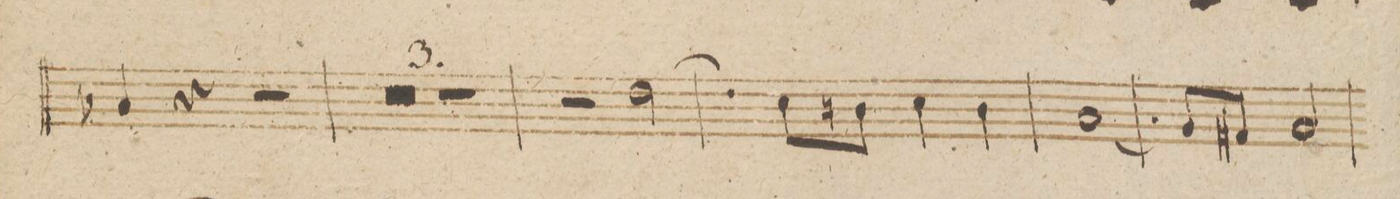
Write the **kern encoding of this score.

**kern	**dynam
*I"Violino 2do	*
*clefG2	*
*k[b-]	*
*met(c|)	*
*M2/2	*
4a-X/	.
4r	.
2r	.
=18	=18
0r	.
=19	=19
=20	=20
1r	.
=21	=21
2r	.
[2dd\	.
=22	=22
4dd\]	.
8cc\L	.
8bn\J	.
4cc\	.
4b\	.
=23	=23
[1a	.
=24	=24
4a/]	.
8g/L	.
8f#X/J	.
2g/	.
=25	=25
*-	*-
